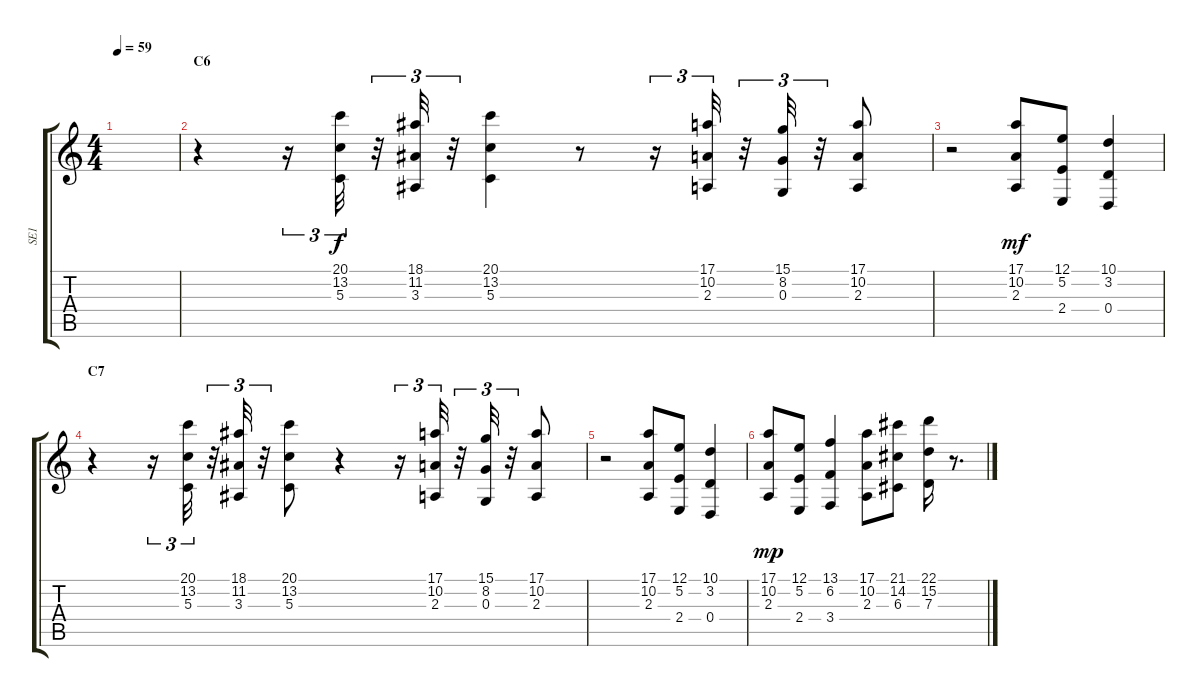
\track ("SE1" "SE1") {instrument stringensemble1}
\staff {score tabs}
\tuning (E4 B3 G3 D3 A2 E2) {hide}
\ts (4 4)
\tempo 59
\clef g2
\ks c
|
\section ("" "C6")
r.4{volume 11 instrument brasssection} r.16{tu (3 2)} (20.1 13.2 5.3).32{tu (3 2)} r.32{tu (3 2)} (18.1 11.2 3.3).32{tu (3 2)} r.32{tu (3 2)} (20.1 13.2 5.3).4 r.8 r.16{tu (3 2)} (17.1 10.2 2.3).32{tu (3 2)} r.32{tu (3 2)} (15.1 8.2 0.3).32{tu (3 2)} r.32{tu (3 2)} (17.1 10.2 2.3).8 |
r.2 (17.1 10.2 2.3).8{dy mf} (12.1 5.2 2.4).8 (10.1 3.2 0.4).4 |
\section ("" "C7")
r.4{volume 13 instrument brasssection} r.16{tu (3 2)} (20.1 13.2 5.3).32{tu (3 2)} r.32{tu (3 2)} (18.1 11.2 3.3).32{tu (3 2)} r.32{tu (3 2)} (20.1 13.2 5.3).8 r.4 r.16{tu (3 2)} (17.1 10.2 2.3).32{tu (3 2)} r.32{tu (3 2)} (15.1 8.2 0.3).32{tu (3 2)} r.32{tu (3 2)} (17.1 10.2 2.3).8 |
r.2 (17.1 10.2 2.3).8 (12.1 5.2 2.4).8 (10.1 3.2 0.4).4 |
(17.1 10.2 2.3).8{dy mp} (12.1 5.2 2.4).8 (13.1 6.2 3.4).4 (17.1 10.2 2.3).8 (21.1 14.2 6.3).8 (22.1 15.2 7.3).16 r.8{d}
